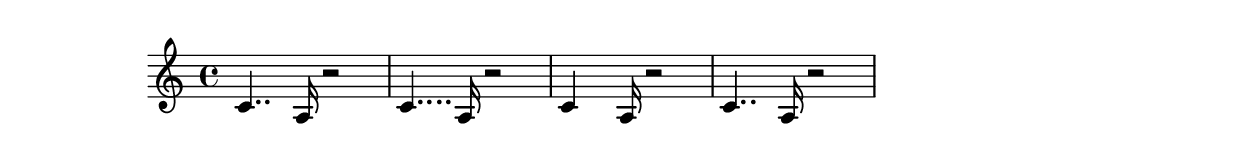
%% DO NOT EDIT this file manually; it was automatically
%% generated from the LilyPond Snippet Repository
%% (http://lsr.di.unimi.it).
%%
%% Make any changes in the LSR itself, or in
%% `Documentation/snippets/new/`, then run
%% `scripts/auxiliar/makelsr.pl`.
%%
%% This file is in the public domain.

\version "2.24.0"

\header {
  lsrtags = "expressive-marks, rhythms"

  texidoc = "
The number of augmentation dots on a single note can be changed
independently of the dots placed after the note.
"

  doctitle = "Changing the number of augmentation dots per note"
} % begin verbatim


\relative c' {
  c4.. a16 r2 |
  \override Dots.dot-count = #4
  c4.. a16 r2 |
  \override Dots.dot-count = #0
  c4.. a16 r2 |
  \revert Dots.dot-count
  c4.. a16 r2 |
}
